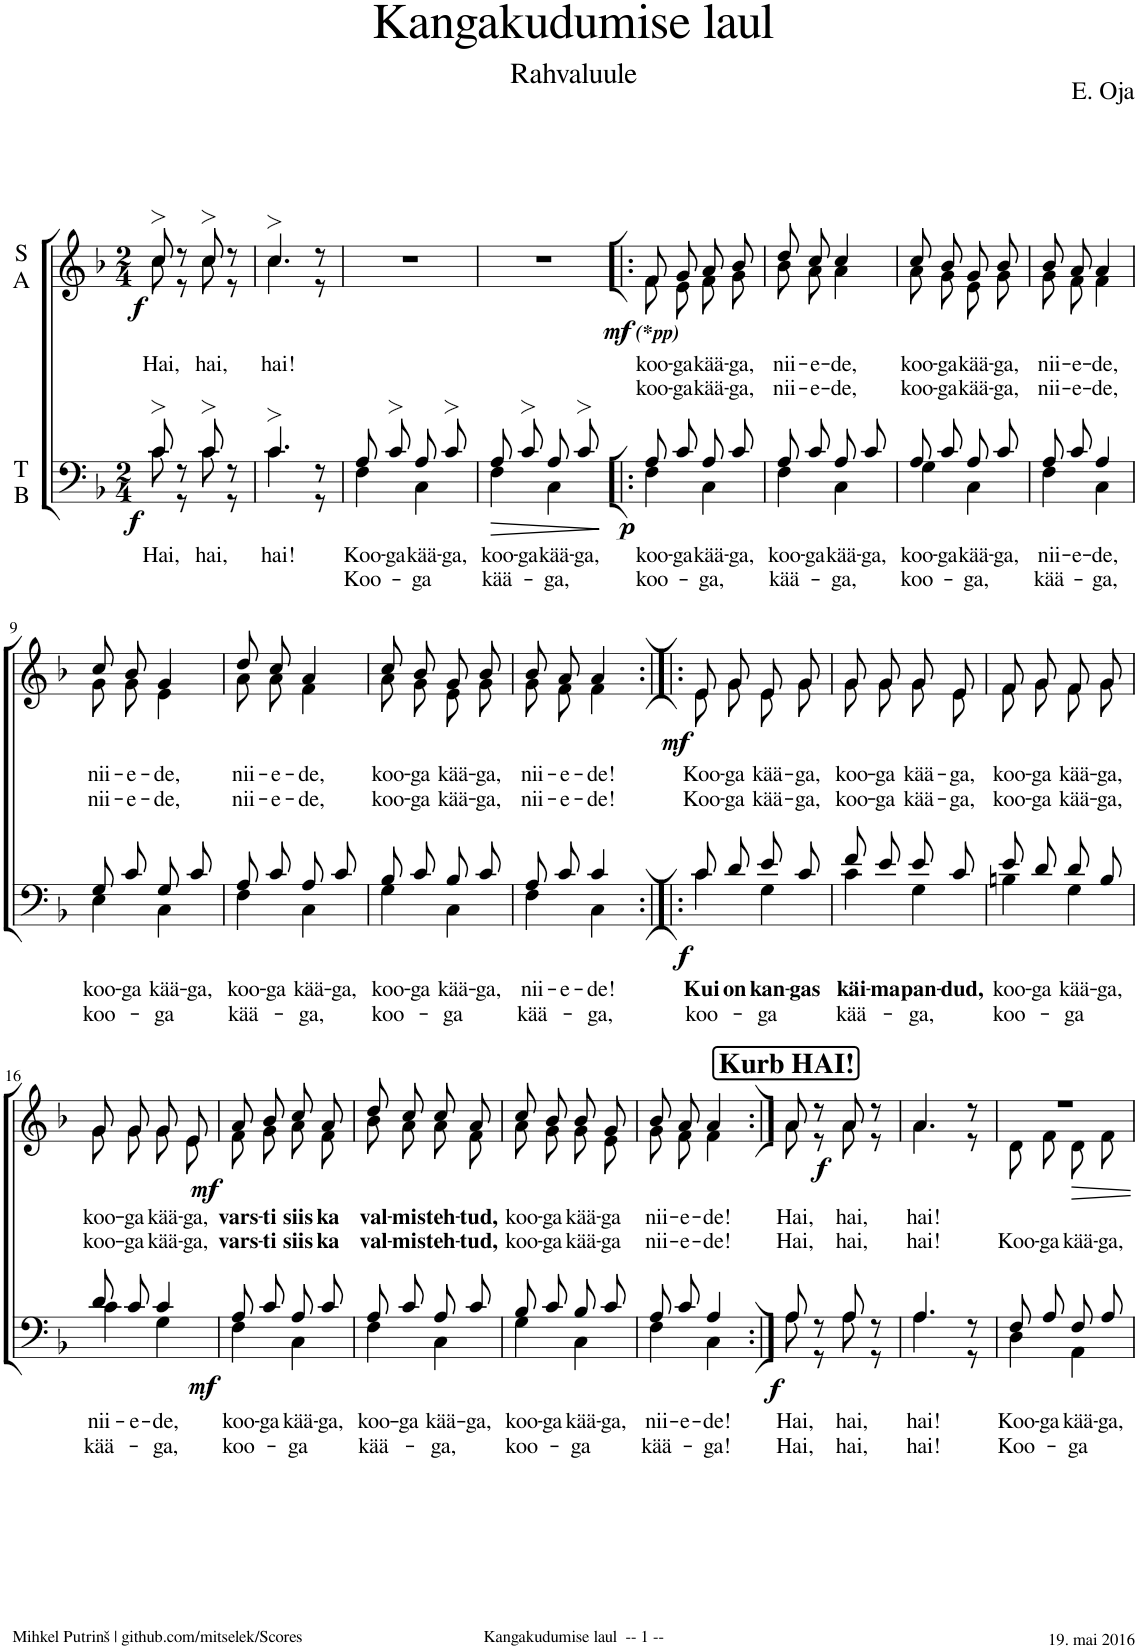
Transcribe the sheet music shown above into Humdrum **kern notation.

**kern	**text	**text	**dynam	**kern	**text	**text	**dynam
*part2	*part2	*part2	*part2	*part1	*part1	*part1	*part1
*staff2	*staff2	*staff2	*staff2	*staff1	*staff1	*staff1	*staff1
*I"T B	*	*	*	*I"S A	*	*	*
*clefF4	*	*	*	*clefG2	*	*	*
*k[b-]	*	*	*	*k[b-]	*	*	*
*M2/4	*	*	*	*M2/4	*	*	*
=1	=1	=1	=1	=1	=1	=1	=1
*^	*	*	*	*	*	*	*
!	!	!LO:LY:b	!	!LO:DY:b	!	!LO:LY:b	!	!LO:DY:b
*	*^	*	*	*	*^	*	*	*
2ryy	8c/	8c>\	Hai,	.	f	8cc>/	8cc\	Hai,	.	f
.	8r	8r	.	.	.	8r	8r	.	.	.
!	!	!	!LO:LY:b	!	!	!	!	!LO:LY:b	!	!
.	8c/	8c>\	hai,	.	.	8cc>/	8cc\	hai,	.	.
.	8r	8r	.	.	.	8r	8r	.	.	.
=2	=2	=2	=2	=2	=2	=2	=2	=2	=2	=2
!	!	!	!LO:LY:b	!	!	!	!	!LO:LY:b	!	!
2ryy	4.c/	4.c>\	hai!	.	.	4.cc>/	4.cc\	hai!	.	.
.	8r	8r	.	.	.	8r	8r	.	.	.
=3	=3	=3	=3	=3	=3	=3	=3	=3	=3	=3
!	!	!	!LO:LY:b	!	!	!	!	!	!	!
!	!	!	!	!LO:LY:b	!	!	!	!	!	!
*	*	*	*	*	*	*v	*v	*	*	*
2ryy	8A/L	4F\	.	Koo-	.	2r	.	.	.
!	!	!	!LO:LY:b	!	!	!	!	!	!
.	8c>/J	.	-ga	.	.	.	.	.	.
!	!	!	!LO:LY:b	!	!	!	!	!	!
!	!	!	!	!LO:LY:b	!	!	!	!	!
.	8A/L	4C\	.	-ga	.	.	.	.	.
!	!	!	!LO:LY:b	!	!	!	!	!	!
.	8c>/J	.	-ga,	.	.	.	.	.	.
=4	=4	=4	=4	=4	=4	=4	=4	=4	=4
!	!	!	!LO:LY:b	!	!LO:HP:b	!	!	!	!
!	!	!	!	!LO:LY:b	!	!	!	!	!
2ryy	8A/L	4F\	.	kää-	>	2r	.	.	.
!	!	!	!LO:LY:b	!	!	!	!	!	!
.	8c>/J	.	-ga	.	.	.	.	.	.
!	!	!	!LO:LY:b	!	!	!	!	!	!
!	!	!	!	!LO:LY:b	!	!	!	!	!
.	8A/L	4C\	.	-ga,	.	.	.	.	.
!	!	!	!LO:LY:b	!	!	!	!	!	!
.	8c>/J	.	-ga,	.	.	.	.	.	.
*v	*v	*v	*	*	*	*	*	*	*
.	.	.	]	.	.	.	.
=5!|:	=5!|:	=5!|:	=5!|:	=5!|:	=5!|:	=5!|:	=5!|:
*^	*	*	*	*	*	*	*
!	!	!LO:LY:b	!	!	!	!	!	!
*	*^	*	*	*	*	*	*	*
!	!	!	!	!LO:LY:b	!	!	!LO:LY:b	!	!
*	*	*	*	*	*	*^	*	*	*
!	!	!	!	!	!LO:DY:b	!	!	!	!LO:LY:b	!LO:DY:b
!	!	!	!	!	!	!	!	!	!	!LO:DY:n=1:b
2ryy	8A/L	4F\	.	koo-	p	8f/L	8f\L	.	koo-	mf other-dynamics
!	!	!	!LO:LY:b	!	!	!	!	!LO:LY:b	!	!
!	!	!	!	!	!	!	!	!	!LO:LY:b	!
.	8c/J	.	-ga	.	.	8g/J	8e\J	.	-ga	.
!	!	!	!LO:LY:b	!	!	!	!	!	!	!
!	!	!	!	!LO:LY:b	!	!	!	!LO:LY:b	!	!
!	!	!	!	!	!	!	!	!	!LO:LY:b	!
.	8A/L	4C\	.	-ga,	.	8a/L	8f\L	.	kää-	.
!	!	!	!LO:LY:b	!	!	!	!	!LO:LY:b	!	!
!	!	!	!	!	!	!	!	!	!LO:LY:b	!
.	8c/J	.	-ga,	.	.	8b-/J	8g\J	.	-ga,	.
=6	=6	=6	=6	=6	=6	=6	=6	=6	=6	=6
!	!	!	!LO:LY:b	!	!	!	!	!	!	!
!	!	!	!	!LO:LY:b	!	!	!	!LO:LY:b	!	!
!	!	!	!	!	!	!	!	!	!LO:LY:b	!
2ryy	8A/L	4F\	.	kää-	.	8dd/L	8b-\L	.	nii-	.
!	!	!	!LO:LY:b	!	!	!	!	!LO:LY:b	!	!
!	!	!	!	!	!	!	!	!	!LO:LY:b	!
.	8c/J	.	-ga	.	.	8cc/J	8a\J	.	-e-	.
!	!	!	!LO:LY:b	!	!	!	!	!	!	!
!	!	!	!	!LO:LY:b	!	!	!	!LO:LY:b	!	!
!	!	!	!	!	!	!	!	!	!LO:LY:b	!
.	8A/L	4C\	.	-ga,	.	4cc/	4a\	.	-de,	.
!	!	!	!LO:LY:b	!	!	!	!	!	!	!
.	8c/J	.	-ga,	.	.	.	.	.	.	.
=7	=7	=7	=7	=7	=7	=7	=7	=7	=7	=7
!	!	!	!LO:LY:b	!	!	!	!	!	!	!
!	!	!	!	!LO:LY:b	!	!	!	!LO:LY:b	!	!
!	!	!	!	!	!	!	!	!	!LO:LY:b	!
2ryy	8A/L	4G\	.	koo-	.	8cc/L	8a\L	.	koo-	.
!	!	!	!LO:LY:b	!	!	!	!	!LO:LY:b	!	!
!	!	!	!	!	!	!	!	!	!LO:LY:b	!
.	8c/J	.	-ga	.	.	8b-/J	8g\J	.	-ga	.
!	!	!	!LO:LY:b	!	!	!	!	!	!	!
!	!	!	!	!LO:LY:b	!	!	!	!LO:LY:b	!	!
!	!	!	!	!	!	!	!	!	!LO:LY:b	!
.	8A/L	4C\	.	-ga,	.	8g/L	8e\L	.	kää-	.
!	!	!	!LO:LY:b	!	!	!	!	!LO:LY:b	!	!
!	!	!	!	!	!	!	!	!	!LO:LY:b	!
.	8c/J	.	-ga,	.	.	8b-/J	8g\J	.	-ga,	.
=8	=8	=8	=8	=8	=8	=8	=8	=8	=8	=8
!	!	!	!LO:LY:b	!	!	!	!	!	!	!
!	!	!	!	!LO:LY:b	!	!	!	!LO:LY:b	!	!
!	!	!	!	!	!	!	!	!	!LO:LY:b	!
2ryy	8A/L	4F\	.	kää-	.	8b-/L	8g\L	.	nii-	.
!	!	!	!LO:LY:b	!	!	!	!	!LO:LY:b	!	!
!	!	!	!	!	!	!	!	!	!LO:LY:b	!
.	8c/J	.	-e-	.	.	8a/J	8f\J	.	-e-	.
!	!	!	!LO:LY:b	!	!	!	!	!	!	!
!	!	!	!	!LO:LY:b	!	!	!	!LO:LY:b	!	!
!	!	!	!	!	!	!	!	!	!LO:LY:b	!
.	4A/	4C\	.	-ga,	.	4a/	4f\	.	-de,	.
!!LO:LB:g=z	!!
=9	=9	=9	=9	=9	=9	=9	=9	=9	=9	=9
!	!	!	!LO:LY:b	!	!	!	!	!	!	!
!	!	!	!	!LO:LY:b	!	!	!	!LO:LY:b	!	!
!	!	!	!	!	!	!	!	!	!LO:LY:b	!
2ryy	8G/L	4E\	.	koo-	.	8cc/L	8g\L	.	nii-	.
!	!	!	!LO:LY:b	!	!	!	!	!LO:LY:b	!	!
!	!	!	!	!	!	!	!	!	!LO:LY:b	!
.	8c/J	.	-ga	.	.	8b-/J	8g\J	.	-e-	.
!	!	!	!LO:LY:b	!	!	!	!	!	!	!
!	!	!	!	!LO:LY:b	!	!	!	!LO:LY:b	!	!
!	!	!	!	!	!	!	!	!	!LO:LY:b	!
.	8G/L	4C\	.	-ga	.	4g/	4e\	.	-de,	.
!	!	!	!LO:LY:b	!	!	!	!	!	!	!
.	8c/J	.	-ga,	.	.	.	.	.	.	.
=10	=10	=10	=10	=10	=10	=10	=10	=10	=10	=10
!	!	!	!LO:LY:b	!	!	!	!	!	!	!
!	!	!	!	!LO:LY:b	!	!	!	!LO:LY:b	!	!
!	!	!	!	!	!	!	!	!	!LO:LY:b	!
2ryy	8A/L	4F\	.	kää-	.	8dd/L	8a\L	.	nii-	.
!	!	!	!LO:LY:b	!	!	!	!	!LO:LY:b	!	!
!	!	!	!	!	!	!	!	!	!LO:LY:b	!
.	8c/J	.	-ga	.	.	8cc/J	8a\J	.	-e-	.
!	!	!	!LO:LY:b	!	!	!	!	!	!	!
!	!	!	!	!LO:LY:b	!	!	!	!LO:LY:b	!	!
!	!	!	!	!	!	!	!	!	!LO:LY:b	!
.	8A/L	4C\	.	-ga,	.	4a/	4f\	.	-de,	.
!	!	!	!LO:LY:b	!	!	!	!	!	!	!
.	8c/J	.	-ga,	.	.	.	.	.	.	.
=11	=11	=11	=11	=11	=11	=11	=11	=11	=11	=11
!	!	!	!LO:LY:b	!	!	!	!	!	!	!
!	!	!	!	!LO:LY:b	!	!	!	!LO:LY:b	!	!
!	!	!	!	!	!	!	!	!	!LO:LY:b	!
2ryy	8B-/L	4G\	.	koo-	.	8cc/L	8a\L	.	koo-	.
!	!	!	!LO:LY:b	!	!	!	!	!LO:LY:b	!	!
!	!	!	!	!	!	!	!	!	!LO:LY:b	!
.	8c/J	.	-ga	.	.	8b-/J	8g\J	.	-ga	.
!	!	!	!LO:LY:b	!	!	!	!	!	!	!
!	!	!	!	!LO:LY:b	!	!	!	!LO:LY:b	!	!
!	!	!	!	!	!	!	!	!	!LO:LY:b	!
.	8B-/L	4C\	.	-ga	.	8g/L	8e\L	.	kää-	.
!	!	!	!LO:LY:b	!	!	!	!	!LO:LY:b	!	!
!	!	!	!	!	!	!	!	!	!LO:LY:b	!
.	8c/J	.	-ga,	.	.	8b-/J	8g\J	.	-ga,	.
=12	=12	=12	=12	=12	=12	=12	=12	=12	=12	=12
!	!	!	!LO:LY:b	!	!	!	!	!	!	!
!	!	!	!	!LO:LY:b	!	!	!	!LO:LY:b	!	!
!	!	!	!	!	!	!	!	!	!LO:LY:b	!
2ryy	8A/L	4F\	.	kää-	.	8b-/L	8g\L	.	nii-	.
!	!	!	!LO:LY:b	!	!	!	!	!LO:LY:b	!	!
!	!	!	!	!	!	!	!	!	!LO:LY:b	!
.	8c/J	.	-e-	.	.	8a/J	8f\J	.	-e-	.
!	!	!	!LO:LY:b	!	!	!	!	!	!	!
!	!	!	!	!LO:LY:b	!	!	!	!LO:LY:b	!	!
!	!	!	!	!	!	!	!	!	!LO:LY:b	!
.	4c/	4C\	.	-ga,	.	4a/	4f\	.	-de!	.
=13:|!|:	=13:|!|:	=13:|!|:	=13:|!|:	=13:|!|:	=13:|!|:	=13:|!|:	=13:|!|:	=13:|!|:	=13:|!|:	=13:|!|:
!	!	!	!LO:LY:b	!	!	!	!	!	!	!
!	!	!	!	!LO:LY:b	!	!	!	!LO:LY:b	!	!
!	!	!	!	!	!LO:DY:b	!	!	!	!LO:LY:b	!LO:DY:b
2ryy	8c/L	4c\	.	koo-	f	8e/L	8e\L	.	Koo-	mf
!	!	!	!LO:LY:b	!	!	!	!	!LO:LY:b	!	!
!	!	!	!	!	!	!	!	!	!LO:LY:b	!
.	8d/J	.	on	.	.	8g/J	8g\J	.	-ga	.
!	!	!	!LO:LY:b	!	!	!	!	!	!	!
!	!	!	!	!LO:LY:b	!	!	!	!LO:LY:b	!	!
!	!	!	!	!	!	!	!	!	!LO:LY:b	!
.	8e/L	4G\	.	-ga	.	8e/L	8e\L	.	kää-	.
!	!	!	!LO:LY:b	!	!	!	!	!LO:LY:b	!	!
!	!	!	!	!	!	!	!	!	!LO:LY:b	!
.	8c/J	.	-gas	.	.	8g/J	8g\J	.	-ga,	.
=14	=14	=14	=14	=14	=14	=14	=14	=14	=14	=14
!	!	!	!LO:LY:b	!	!	!	!	!	!	!
!	!	!	!	!LO:LY:b	!	!	!	!LO:LY:b	!	!
!	!	!	!	!	!	!	!	!	!LO:LY:b	!
2ryy	8f/L	4c\	.	kää-	.	8g/L	8g\L	.	koo-	.
!	!	!	!LO:LY:b	!	!	!	!	!LO:LY:b	!	!
!	!	!	!	!	!	!	!	!	!LO:LY:b	!
.	8e/J	.	-ma	.	.	8g/J	8g\J	.	-ga	.
!	!	!	!LO:LY:b	!	!	!	!	!	!	!
!	!	!	!	!LO:LY:b	!	!	!	!LO:LY:b	!	!
!	!	!	!	!	!	!	!	!	!LO:LY:b	!
.	8e/L	4G\	.	-ga,	.	8g/L	8g\L	.	kää-	.
!	!	!	!LO:LY:b	!	!	!	!	!LO:LY:b	!	!
!	!	!	!	!	!	!	!	!	!LO:LY:b	!
.	8c/J	.	-dud,	.	.	8e/J	8e\J	.	-ga,	.
=15	=15	=15	=15	=15	=15	=15	=15	=15	=15	=15
!	!	!	!LO:LY:b	!	!	!	!	!	!	!
!	!	!	!	!LO:LY:b	!	!	!	!LO:LY:b	!	!
!	!	!	!	!	!	!	!	!	!LO:LY:b	!
2ryy	8e/L	4Bn\	.	koo-	.	8f/L	8f\L	.	koo-	.
!	!	!	!LO:LY:b	!	!	!	!	!LO:LY:b	!	!
!	!	!	!	!	!	!	!	!	!LO:LY:b	!
.	8d/J	.	-ga	.	.	8g/J	8g\J	.	-ga	.
!	!	!	!LO:LY:b	!	!	!	!	!	!	!
!	!	!	!	!LO:LY:b	!	!	!	!LO:LY:b	!	!
!	!	!	!	!	!	!	!	!	!LO:LY:b	!
.	8d/L	4G\	.	-ga	.	8f/L	8f\L	.	kää-	.
!	!	!	!LO:LY:b	!	!	!	!	!LO:LY:b	!	!
!	!	!	!	!	!	!	!	!	!LO:LY:b	!
.	8B/J	.	-ga,	.	.	8g/J	8g\J	.	-ga,	.
!!LO:LB:g=z	!!
=16	=16	=16	=16	=16	=16	=16	=16	=16	=16	=16
!	!	!	!LO:LY:b	!	!	!	!	!	!	!
!	!	!	!	!LO:LY:b	!	!	!	!LO:LY:b	!	!
!	!	!	!	!	!	!	!	!	!LO:LY:b	!
2ryy	8d/L	4c\	.	kää-	.	8g/L	8g\L	.	koo-	.
!	!	!	!LO:LY:b	!	!	!	!	!LO:LY:b	!	!
!	!	!	!	!	!	!	!	!	!LO:LY:b	!
.	8c/J	.	-e-	.	.	8g/J	8g\J	.	-ga	.
!	!	!	!LO:LY:b	!	!	!	!	!	!	!
!	!	!	!	!LO:LY:b	!	!	!	!LO:LY:b	!	!
!	!	!	!	!	!	!	!	!	!LO:LY:b	!
.	4c/	4G\	.	-ga,	.	8g/L	8g\L	.	kää-	.
!	!	!	!	!	!	!	!	!LO:LY:b	!	!
!	!	!	!	!	!	!	!	!	!LO:LY:b	!
.	.	.	.	.	.	8e/J	8e\J	.	-ga,	.
=17	=17	=17	=17	=17	=17	=17	=17	=17	=17	=17
!	!	!	!LO:LY:b	!	!	!	!	!	!	!
!	!	!	!	!LO:LY:b	!	!	!	!LO:LY:b	!	!
!	!	!	!	!	!LO:DY:b	!	!	!	!LO:LY:b	!LO:DY:b
2ryy	8A/L	4F\	.	koo-	mf	8a/L	8f\L	.	vars-	mf
!	!	!	!LO:LY:b	!	!	!	!	!LO:LY:b	!	!
!	!	!	!	!	!	!	!	!	!LO:LY:b	!
.	8c/J	.	-ga	.	.	8b-/J	8g\J	.	-ti	.
!	!	!	!LO:LY:b	!	!	!	!	!	!	!
!	!	!	!	!LO:LY:b	!	!	!	!LO:LY:b	!	!
!	!	!	!	!	!	!	!	!	!LO:LY:b	!
.	8A/L	4C\	.	-ga	.	8cc/L	8a\L	.	siis	.
!	!	!	!LO:LY:b	!	!	!	!	!LO:LY:b	!	!
!	!	!	!	!	!	!	!	!	!LO:LY:b	!
.	8c/J	.	-ga,	.	.	8a/J	8f\J	.	ka	.
=18	=18	=18	=18	=18	=18	=18	=18	=18	=18	=18
!	!	!	!LO:LY:b	!	!	!	!	!	!	!
!	!	!	!	!LO:LY:b	!	!	!	!LO:LY:b	!	!
!	!	!	!	!	!	!	!	!	!LO:LY:b	!
2ryy	8A/L	4F\	.	kää-	.	8dd/L	8b-\L	.	val-	.
!	!	!	!LO:LY:b	!	!	!	!	!LO:LY:b	!	!
!	!	!	!	!	!	!	!	!	!LO:LY:b	!
.	8c/J	.	-ga	.	.	8cc/J	8a\J	.	-mis	.
!	!	!	!LO:LY:b	!	!	!	!	!	!	!
!	!	!	!	!LO:LY:b	!	!	!	!LO:LY:b	!	!
!	!	!	!	!	!	!	!	!	!LO:LY:b	!
.	8A/L	4C\	.	-ga,	.	8cc/L	8a\L	.	teh-	.
!	!	!	!LO:LY:b	!	!	!	!	!LO:LY:b	!	!
!	!	!	!	!	!	!	!	!	!LO:LY:b	!
.	8c/J	.	-ga,	.	.	8a/J	8f\J	.	-tud,	.
=19	=19	=19	=19	=19	=19	=19	=19	=19	=19	=19
!	!	!	!LO:LY:b	!	!	!	!	!	!	!
!	!	!	!	!LO:LY:b	!	!	!	!LO:LY:b	!	!
!	!	!	!	!	!	!	!	!	!LO:LY:b	!
2ryy	8B-/L	4G\	.	koo-	.	8cc/L	8a\L	.	koo-	.
!	!	!	!LO:LY:b	!	!	!	!	!LO:LY:b	!	!
!	!	!	!	!	!	!	!	!	!LO:LY:b	!
.	8c/J	.	-ga	.	.	8b-/J	8g\J	.	-ga	.
!	!	!	!LO:LY:b	!	!	!	!	!	!	!
!	!	!	!	!LO:LY:b	!	!	!	!LO:LY:b	!	!
!	!	!	!	!	!	!	!	!	!LO:LY:b	!
.	8B-/L	4C\	.	-ga	.	8b-/L	8g\L	.	kää-	.
!	!	!	!LO:LY:b	!	!	!	!	!LO:LY:b	!	!
!	!	!	!	!	!	!	!	!	!LO:LY:b	!
.	8c/J	.	-ga,	.	.	8g/J	8e\J	.	-ga	.
=20	=20	=20	=20	=20	=20	=20	=20	=20	=20	=20
!	!	!	!LO:LY:b	!	!	!	!	!	!	!
!	!	!	!	!LO:LY:b	!	!	!	!LO:LY:b	!	!
!	!	!	!	!	!	!	!	!	!LO:LY:b	!
2ryy	8A/L	4F\	.	kää-	.	8b-/L	8g\L	.	nii-	.
!	!	!	!LO:LY:b	!	!	!	!	!LO:LY:b	!	!
!	!	!	!	!	!	!	!	!	!LO:LY:b	!
.	8c/J	.	-e-	.	.	8a/J	8f\J	.	-e-	.
!	!	!	!LO:LY:b	!	!	!	!	!	!	!
!	!	!	!	!LO:LY:b	!	!	!	!LO:LY:b	!	!
!	!	!	!	!	!	!	!	!	!LO:LY:b	!LO:DY:b
.	4A/	4C\	.	-ga!	.	4a/	4f\	.	-de!	f
!!LO:REH:place=s1:a:B:cj:fs=14:t=Kurb HAI!	!!
=21:|!	=21:|!	=21:|!	=21:|!	=21:|!	=21:|!	=21:|!	=21:|!	=21:|!	=21:|!	=21:|!
!	!	!	!LO:LY:b	!	!	!	!	!	!	!
!	!	!	!	!LO:LY:b	!	!	!	!LO:LY:b	!	!
!	!	!	!	!	!LO:DY:b	!	!	!	!LO:LY:b	!
2ryy	8A/	8A\	.	Hai,	f	8a/	8a\	.	Hai,	.
.	8r	8r	.	.	.	8r	8r	.	.	.
!	!	!	!LO:LY:b	!	!	!	!	!	!	!
!	!	!	!	!LO:LY:b	!	!	!	!LO:LY:b	!	!
!	!	!	!	!	!	!	!	!	!LO:LY:b	!
.	8A/	8A\	.	hai,	.	8a/	8a\	.	hai,	.
.	8r	8r	.	.	.	8r	8r	.	.	.
=22	=22	=22	=22	=22	=22	=22	=22	=22	=22	=22
!	!	!	!LO:LY:b	!	!	!	!	!	!	!
!	!	!	!	!LO:LY:b	!	!	!	!LO:LY:b	!	!
!	!	!	!	!	!	!	!	!	!LO:LY:b	!
2ryy	4.A/	4.A\	.	hai!	.	4.a/	4.a\	.	hai!	.
.	8r	8r	.	.	.	8r	8r	.	.	.
=23	=23	=23	=23	=23	=23	=23	=23	=23	=23	=23
!	!	!	!LO:LY:b	!	!	!	!	!	!	!
!	!	!	!	!LO:LY:b	!	!	!	!	!LO:LY:b	!
2ryy	8F/L	4D\	.	Koo-	.	2r	8d\L	.	Koo-	.
!	!	!	!LO:LY:b	!	!	!	!	!	!LO:LY:b	!
.	8A/J	.	-ga	.	.	.	8f\J	.	-ga	.
!	!	!	!LO:LY:b	!	!	!	!	!	!	!
!	!	!	!	!LO:LY:b	!	!	!	!	!LO:LY:b	!
.	8F/L	4AA\	.	-ga	.	.	8d\L	.	kää-	.
!	!	!	!LO:LY:b	!	!	!	!	!	!LO:LY:b	!
.	8A/J	.	-ga,	.	.	.	8f\J	.	-ga,	.
*v	*v	*v	*	*	*	*	*	*	*	*
*	*	*	*	*v	*v	*	*	*
=	=	=	=	=	=	=	=
*-	*-	*-	*-	*-	*-	*-	*-
